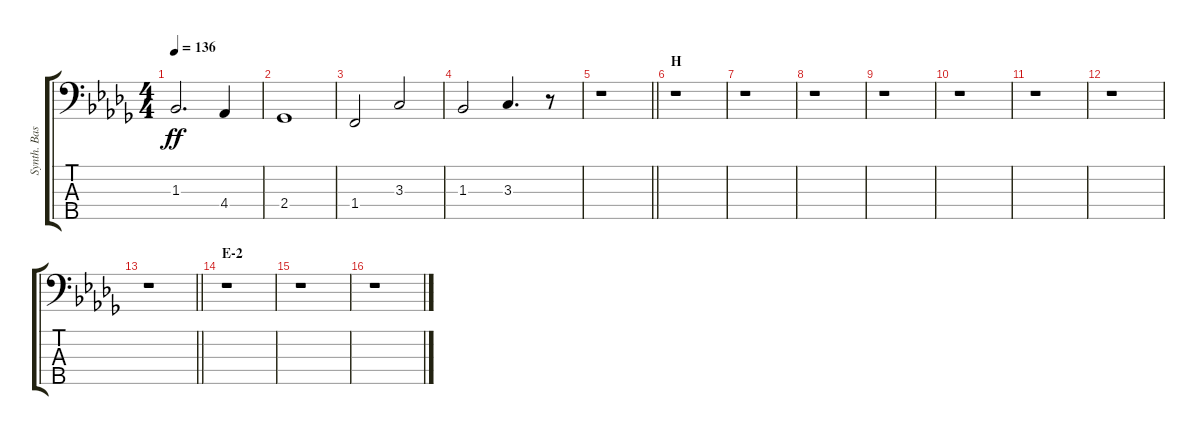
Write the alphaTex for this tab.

\track ("Synth. Bass" "Synth. Bas") {instrument synthbass1}
\staff {score tabs}
\tuning (G2 D2 A1 E1 B0) {hide}
\ts (4 4)
\tempo 136
\clef f4
\ks db
1.3.2{d dy ff} 4.4.4 |
2.4.1 |
1.4.2 3.3.2 |
1.3.2 3.3.4{d} r.8 |
\barLineRight lightlight
r.1 |
\section ("" "H")
r.1 |
r.1 |
r.1 |
r.1 |
r.1 |
r.1 |
r.1 |
\barLineRight lightlight
r.1 |
\section ("" "E-2")
r.1 |
r.1 |
r.1
